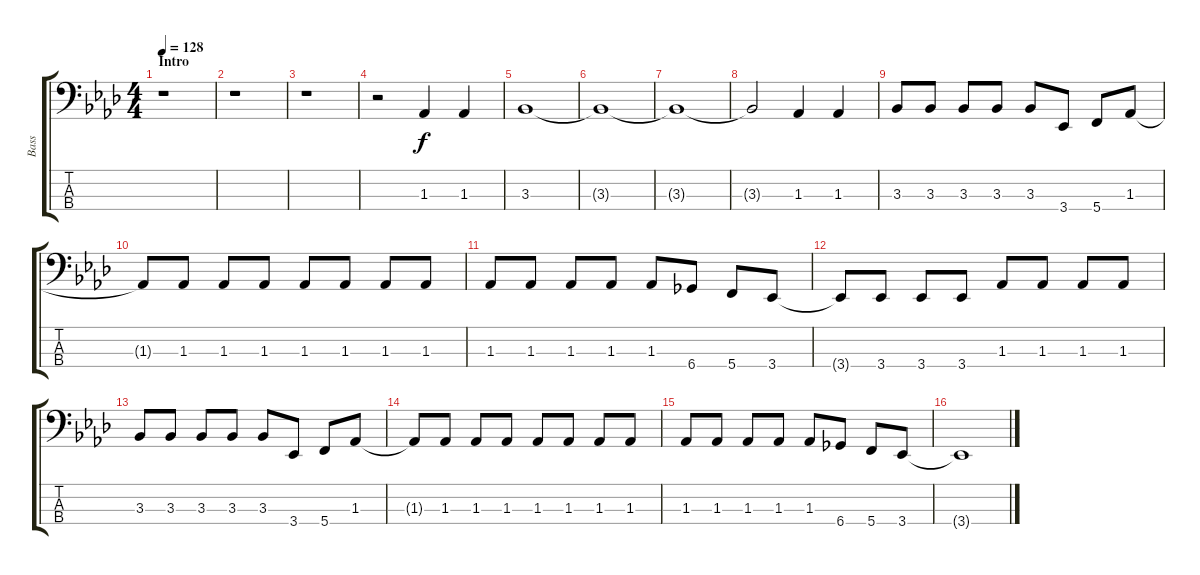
\track ("Bass" "Bass") {instrument electricbassfinger}
\staff {score tabs}
\tuning (F2 C2 G1 C1) {hide}
\ts (4 4)
\section ("" "Intro")
\tempo 128
\clef f4
\ks fminor
r.1{dy f instrument electricbassfinger} |
r.1 |
r.1 |
r.2 1.3.4 1.3.4 |
3.3.1 |
3.3{t}.1 |
3.3{t}.1 |
3.3{t}.2 1.3.4 1.3.4 |
3.3.8 3.3.8 3.3.8 3.3.8 3.3.8 3.4.8 5.4.8 1.3.8 |
1.3{t}.8 1.3.8 1.3.8 1.3.8 1.3.8 1.3.8 1.3.8 1.3.8 |
1.3.8 1.3.8 1.3.8 1.3.8 1.3.8 6.4.8 5.4.8 3.4.8 |
3.4{t}.8 3.4.8 3.4.8 3.4.8 1.3.8 1.3.8 1.3.8 1.3.8 |
3.3.8 3.3.8 3.3.8 3.3.8 3.3.8 3.4.8 5.4.8 1.3.8 |
1.3{t}.8 1.3.8 1.3.8 1.3.8 1.3.8 1.3.8 1.3.8 1.3.8 |
1.3.8 1.3.8 1.3.8 1.3.8 1.3.8 6.4.8 5.4.8 3.4.8 |
3.4{t}.1
